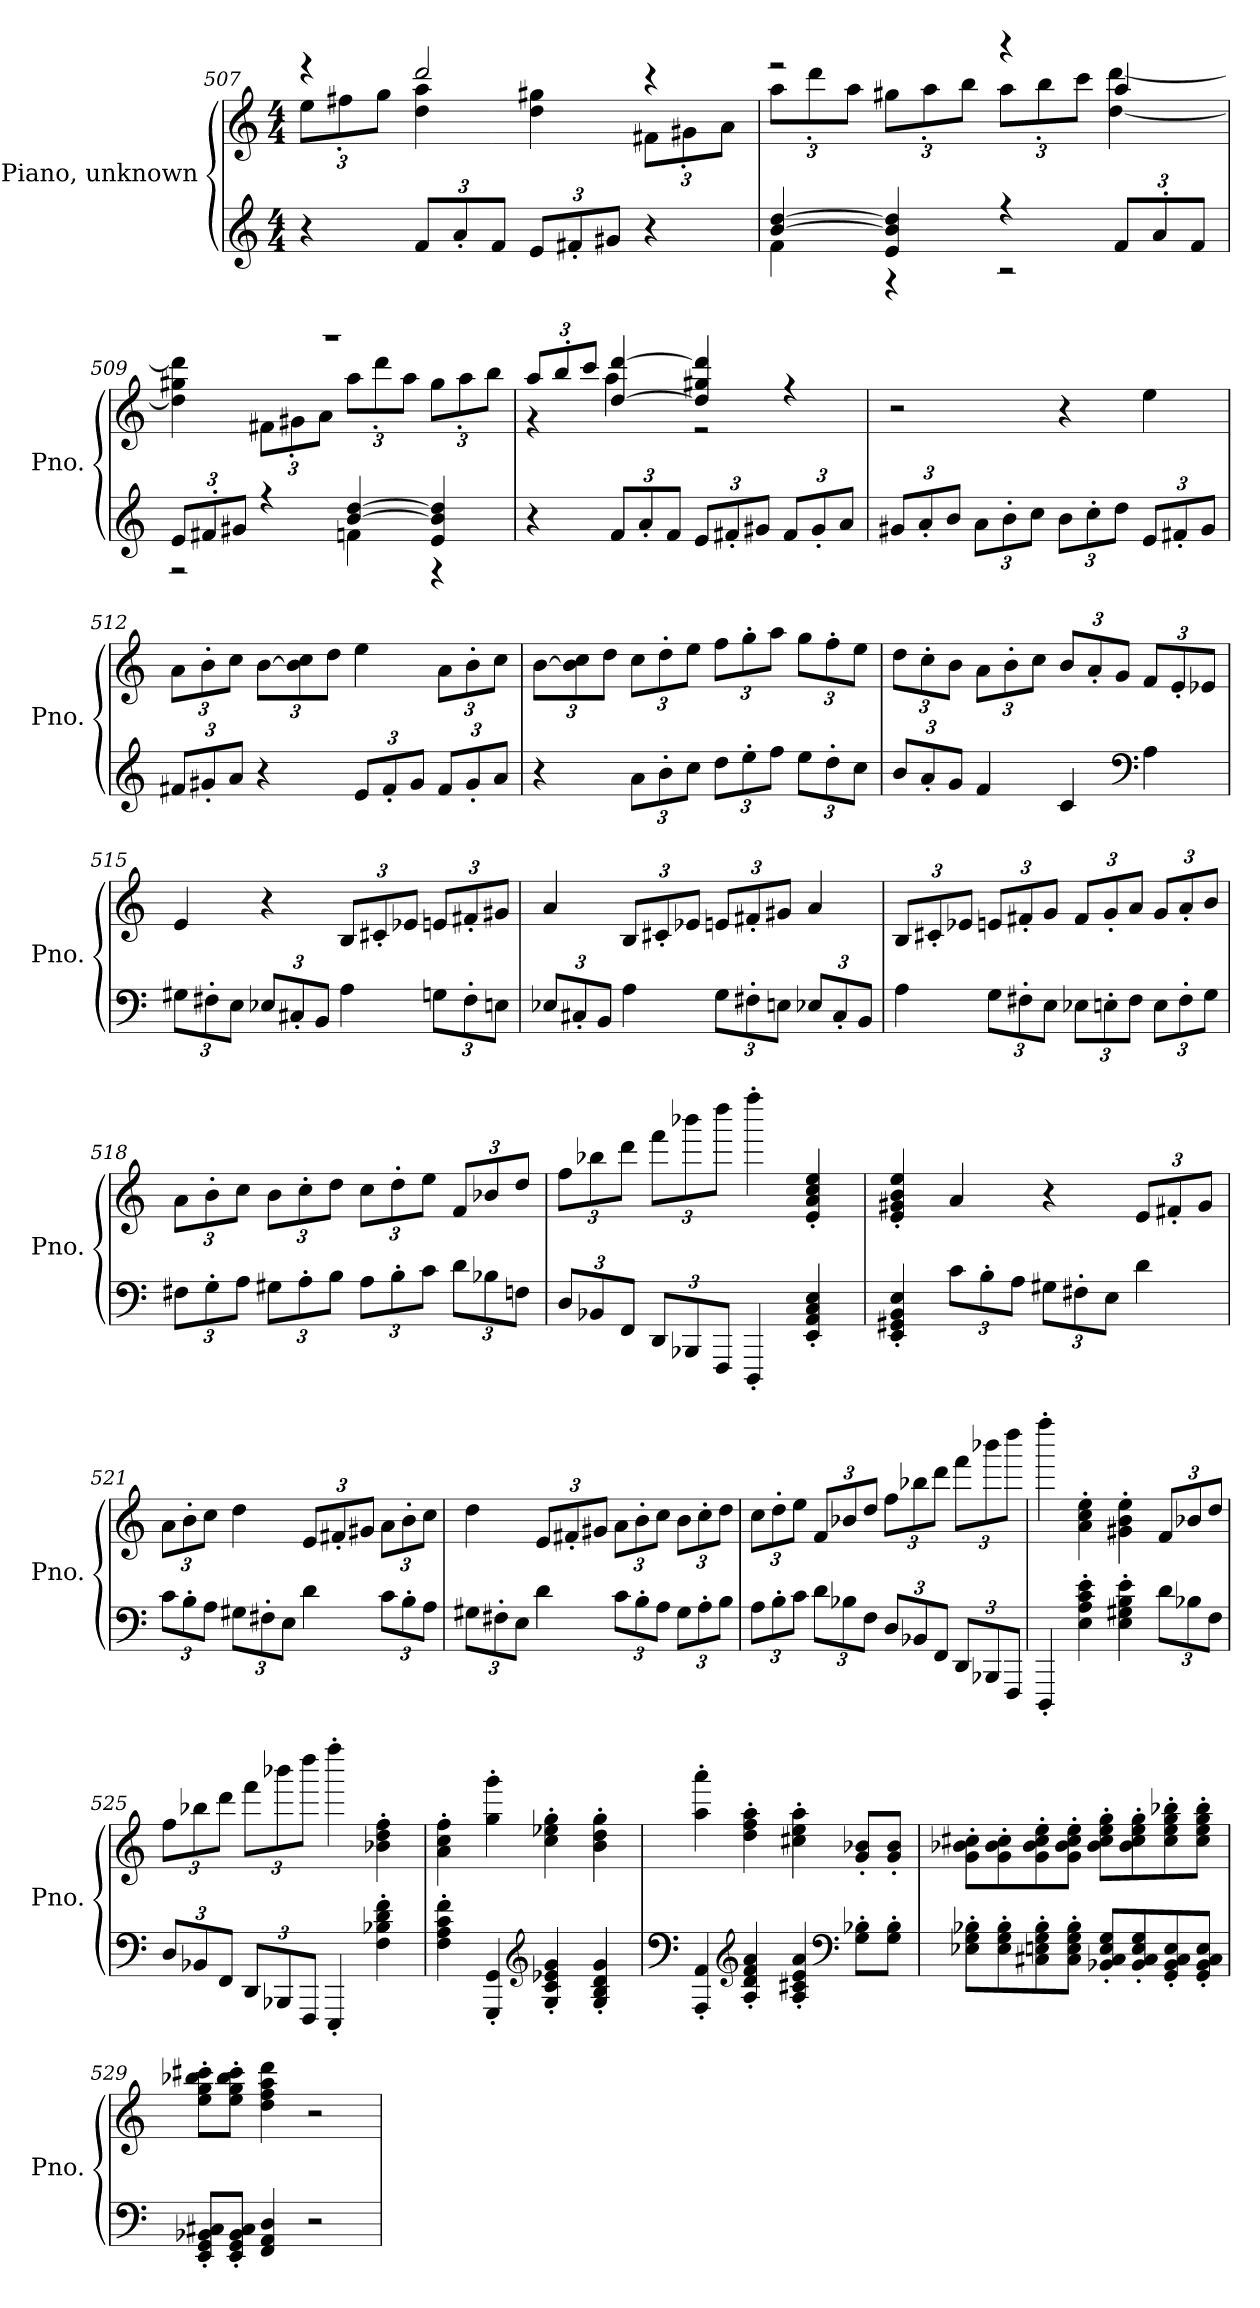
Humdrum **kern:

**kern	**kern
*part1	*part1
*staff2	*staff1
*I"Piano, unknown	*
*I'Pno.	*
*clefG2	*clefG2
*k[]	*k[]
*M4/4	*M4/4
=507	=507
*	*^
*	*	*Xbrackettup
4r	4r	12ee\L
.	.	12ff#X'\
.	.	12gg\J
*Xbrackettup	*	*
12f/L	2ddd/	4dd\ 4aa\
12a'/	.	.
12f/J	.	.
12e/L	.	4dd\ 4gg#X\
12f#X'/	.	.
12g#X/J	.	.
4r	4r	12f#X\L
.	.	12g#X'\
.	.	12a\J
=508	=508	=508
*^	*	*
[4b/ [4dd/	4f\	2r	12aa\L
.	.	.	12ddd'\
.	.	.	12aa\J
4e/ 4b/] 4dd/]	4r	.	12gg#X\L
.	.	.	12aa'\
.	.	.	12bb\J
4r	2r	4r	12aa\L
.	.	.	12bb'\
.	.	.	12ccc\J
12f/L	.	4aa/	[4dd\ [4ddd\
12a'/	.	.	.
12f/J	.	.	.
!!LO:LB:g=z	!!
=509	=509	=509	=509
12e/L	2r	1r	4dd\] 4gg#X\ 4ddd\]
12f#X'/	.	.	.
12g#X/J	.	.	.
4r	.	.	12f#X\L
.	.	.	12g#X'\
.	.	.	12a\J
[4b/ [4dd/	4fn\	.	12aa\L
.	.	.	12ddd'\
.	.	.	12aa\J
4e/ 4b/] 4dd/]	4r	.	12gg#\L
.	.	.	12aa'\
.	.	.	12bb\J
*v	*v	*	*
=510	=510	=510
4r	12aa/L	4r
.	12bb'/	.
.	12ccc/J	.
12f/L	[4dd/ [4ddd/	4aa\
12a'/	.	.
12f/J	.	.
12e/L	4dd/] 4gg#X/ 4ddd/]	2r
12f#X'/	.	.
12g#X/J	.	.
12f#/L	4r	.
12g#'/	.	.
12a/J	.	.
*	*v	*v
=511	=511
12g#X/L	2r
12a'/	.
12b/J	.
12a\L	.
12b'\	.
12cc\J	.
12b\L	4r
12cc'\	.
12dd\J	.
12e/L	4ee\
12f#X'/	.
12g#/J	.
!!LO:LB:g=z
=512	=512
12f#X/L	12a\L
12g#X'/	12b'\
12a/J	12cc\J
4r	[12b\L
.	12b\] 12cc\
.	12dd\J
12e/L	4ee\
12f#'/	.
12g#/J	.
12f#/L	12a\L
12g#'/	12b'\
12a/J	12cc\J
=513	=513
4r	[12b\L
.	12b\] 12cc\
.	12dd\J
12a\L	12cc\L
12b'\	12dd'\
12cc\J	12ee\J
12dd\L	12ff\L
12ee'\	12gg'\
12ff\J	12aa\J
12ee\L	12gg\L
12dd'\	12ff'\
12cc\J	12ee\J
=514	=514
12b/L	12dd\L
12a'/	12cc'\
12g/J	12b\J
4f/	12a\L
.	12b'\
.	12cc\J
4c/	12b/L
.	12a'/
.	12g/J
*clefF4	*
4A\	12f/L
.	12e'/
.	12e-X/J
!!LO:LB:g=z
=515	=515
12G#X\L	4e/
12F#X'\	.
12E\J	.
12E-X/L	4r
12C#X'/	.
12BB/J	.
4A\	12B/L
.	12c#X'/
.	12e-X/J
12Gn\L	12en/L
12F#'\	12f#X'/
12En\J	12g#X/J
=516	=516
12E-X/L	4a/
12C#X'/	.
12BB/J	.
4A\	12B/L
.	12c#X'/
.	12e-X/J
12G\L	12en/L
12F#X'\	12f#X'/
12En\J	12g#X/J
12E-X/L	4a/
12C#'/	.
12BB/J	.
!!LO:PB:g=z
=517	=517
4A\	12B/L
.	12c#X'/
.	12e-X/J
12G\L	12en/L
12F#X'\	12f#X'/
12E\J	12g/J
12E-X\L	12f#/L
12En'\	12g'/
12F#\J	12a/J
12E\L	12g/L
12F#'\	12a'/
12G\J	12b/J
=518	=518
12F#X\L	12a\L
12G'\	12b'\
12A\J	12cc\J
12G#X\L	12b\L
12A'\	12cc'\
12B\J	12dd\J
12A\L	12cc\L
12B'\	12dd'\
12c\J	12ee\J
12d\L	12f/L
12B-X\	12b-X/
12Fn\J	12dd/J
=519	=519
12D/L	12ff\L
12BB-X/	12bb-X\
12FF/J	12ddd\J
12DD/L	12fff\L
12BBB-X/	12bbb-X\
12FFF/J	12dddd\J
4DDD'/	4ffff'\
4EE/' 4AA/' 4C/' 4E/'	4e/' 4a/' 4cc/' 4ee/'
!!LO:LB:g=z
=520	=520
4EE/' 4GG#X/' 4BB/' 4E/'	4e/' 4g#X/' 4b/' 4ee/'
12c\L	4a/
12B'\	.
12A\J	.
12G#X\L	4r
12F#X'\	.
12E\J	.
4d\	12e/L
.	12f#X'/
.	12g#/J
=521	=521
12c\L	12a\L
12B'\	12b'\
12A\J	12cc\J
12G#X\L	4dd\
12F#X'\	.
12E\J	.
4d\	12e/L
.	12f#X'/
.	12g#X/J
12c\L	12a\L
12B'\	12b'\
12A\J	12cc\J
=522	=522
12G#X\L	4dd\
12F#X'\	.
12E\J	.
4d\	12e/L
.	12f#X'/
.	12g#X/J
12c\L	12a\L
12B'\	12b'\
12A\J	12cc\J
12G#\L	12b\L
12A'\	12cc'\
12B\J	12dd\J
!!LO:LB:g=z
=523	=523
12A\L	12cc\L
12B'\	12dd'\
12c\J	12ee\J
12d\L	12f/L
12B-X\	12b-X/
12F\J	12dd/J
12D/L	12ff\L
12BB-X/	12bb-X\
12FF/J	12ddd\J
12DD/L	12fff\L
12BBB-X/	12bbb-X\
12FFF/J	12dddd\J
=524	=524
4DDD'/	4ffff'\
4E\' 4A\' 4c\' 4e\'	4a\' 4cc\' 4ee\'
4E\' 4G#X\' 4B\' 4e\'	4g#X\' 4b\' 4ee\'
12d\L	12f/L
12B-X\	12b-X/
12F\J	12dd/J
=525	=525
12D/L	12ff\L
12BB-X/	12bb-X\
12FF/J	12ddd\J
12DD/L	12fff\L
12BBB-X/	12bbb-X\
12FFF/J	12dddd\J
4EEE'/	4ffff'\
4F\' 4B-X\' 4d\' 4f\'	4b-X\' 4dd\' 4ff\'
=526	=526
4F\' 4A\' 4c\' 4f\'	4a\' 4cc\' 4ff\'
4GGG/' 4GG/'	4gg\' 4ggg\'
*clefG2	*
4G/' 4c/' 4e-X/' 4g/'	4cc\' 4ee-X\' 4gg\'
4G/' 4B/' 4d/' 4g/'	4b\' 4dd\' 4gg\'
!!LO:LB:g=z
=527	=527
*clefF4	*
4AAA/' 4AA/'	4aa\' 4aaa\'
*clefG2	*
4A/' 4d/' 4f/' 4a/'	4dd\' 4ff\' 4aa\'
4A/' 4c#X/' 4e/' 4a/'	4cc#X\' 4ee\' 4aa\'
*clefF4	*
8G\' 8B-X\'L	8g/' 8b-X/'L
8G\' 8B-\'J	8g/' 8b-/'J
=528	=528
8E-X\' 8G\' 8B-X\'L	8g\' 8b-X\' 8cc#X\'L
8E-\' 8G\' 8B-\'	8g\' 8b-\' 8cc#\'
8C#X\' 8En\' 8G\' 8B-\'	8g\' 8b-\' 8cc#\' 8ee\'
8C#\' 8E\' 8G\' 8B-\'J	8g\' 8b-\' 8cc#\' 8ee\'J
8BB-X/' 8C#/' 8E/' 8G/'L	8b-\' 8cc#\' 8ee\' 8gg\'L
8BB-/' 8C#/' 8E/' 8G/'	8b-\' 8cc#\' 8ee\' 8gg\'
8GG/' 8BB-/' 8C#/' 8E/'	8cc#\' 8ee\' 8gg\' 8bb-X\'
8GG/' 8BB-/' 8C#/' 8E/'J	8cc#\' 8ee\' 8gg\' 8bb-\'J
=529	=529
8EE/' 8GG/' 8BB-X/' 8C#X/'L	8ee\' 8gg\' 8bb-X\' 8ccc#X\'L
8EE/' 8GG/' 8BB-/' 8C#/'J	8ee\' 8gg\' 8bb-\' 8ccc#\'J
4FF/ 4AA/ 4D/	4dd\ 4ff\ 4aa\ 4ddd\
2r	2r
=	=
*-	*-
